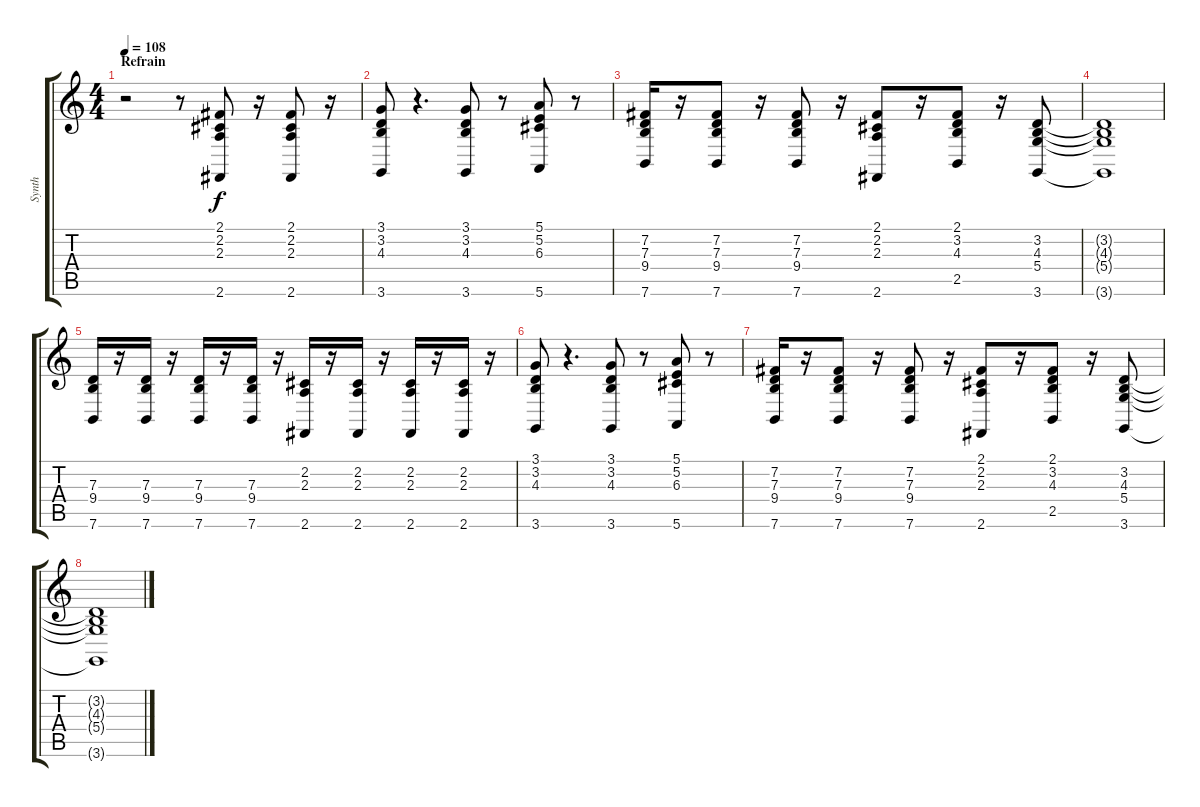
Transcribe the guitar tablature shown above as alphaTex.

\track ("Synth" "Synth") {instrument lead1square}
\staff {score tabs}
\tuning (E4 B3 G3 D3 A2 E2) {hide}
\ts (4 4)
\section ("" "Refrain")
\tempo 108
\clef g2
\ks c
r.2{dy f} r.8 (2.1 2.2 2.3 2.6).8 r.16 (2.1 2.2 2.3 2.6).8 r.16 |
(3.1 3.2 4.3 3.6).8 r.4{d} (3.1 3.2 4.3 3.6).8 r.8 (5.1 5.2 6.3 5.6).8 r.8 |
(7.2 7.3 9.4 7.6).16 r.16 (7.2 7.3 9.4 7.6).8 r.16 (7.2 7.3 9.4 7.6).8 r.16 (2.1 2.2 2.3 2.6).8 r.16 (2.1 3.2 4.3 2.5).8 r.16 (3.2 4.3 5.4 3.6).8 |
(3.2{t} 4.3{t} 5.4{t} 3.6{t}).1 |
(7.3 9.4 7.6).16 r.16 (7.3 9.4 7.6).16 r.16 (7.3 9.4 7.6).16 r.16 (7.3 9.4 7.6).16 r.16 (2.2 2.3 2.6).16 r.16 (2.2 2.3 2.6).16 r.16 (2.2 2.3 2.6).16 r.16 (2.2 2.3 2.6).16 r.16 |
(3.1 3.2 4.3 3.6).8 r.4{d} (3.1 3.2 4.3 3.6).8 r.8 (5.1 5.2 6.3 5.6).8 r.8 |
(7.2 7.3 9.4 7.6).16 r.16 (7.2 7.3 9.4 7.6).8 r.16 (7.2 7.3 9.4 7.6).8 r.16 (2.1 2.2 2.3 2.6).8 r.16 (2.1 3.2 4.3 2.5).8 r.16 (3.2 4.3 5.4 3.6).8 |
(3.2{t} 4.3{t} 5.4{t} 3.6{t}).1
